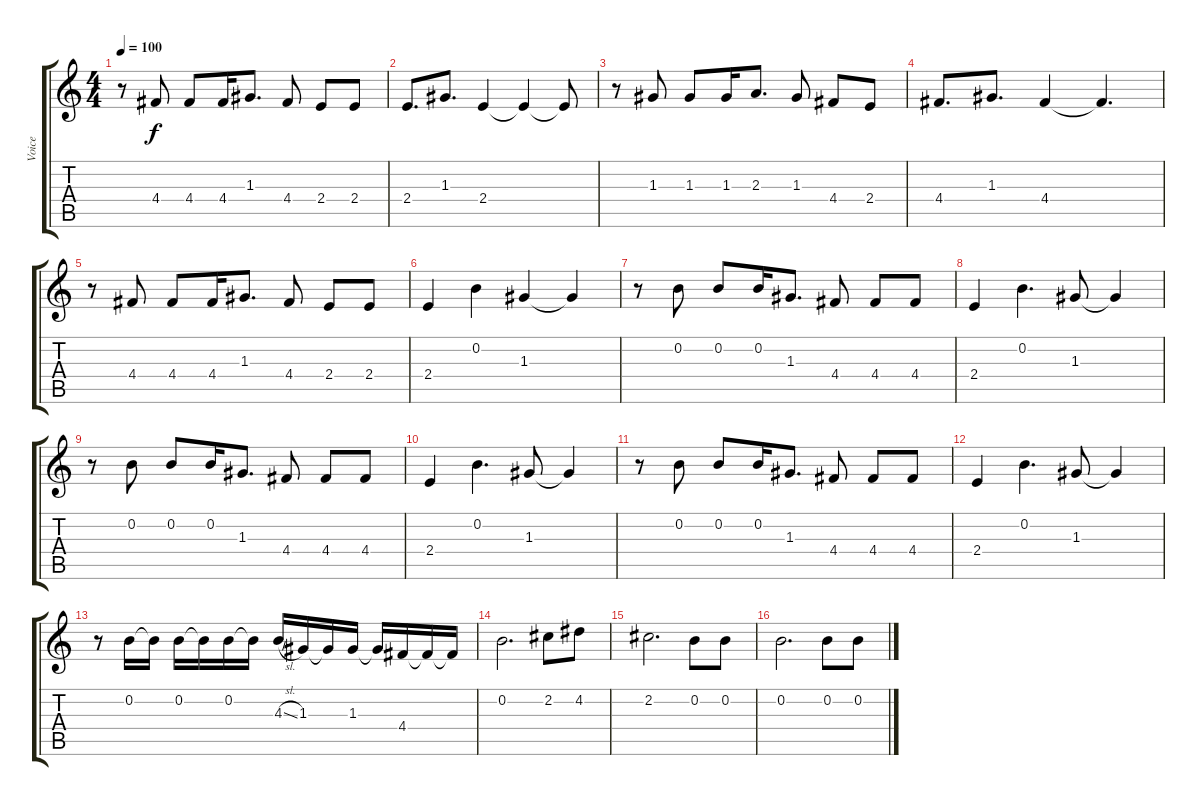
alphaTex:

\track ("Voice" "Voice") {instrument electricbassfinger}
\staff {score tabs}
\tuning (E4 B3 G3 D3 A2 E2) {hide}
\ts (4 4)
\tempo 100
\clef g2
\ks c
r.8{dy f} 4.4.8 4.4.8 4.4.16 1.3.8{d} 4.4.8 2.4.8 2.4.8 |
2.4.8{d} 1.3.8{d} 2.4.4 2.4{t}.4 2.4{t}.8 |
r.8 1.3.8 1.3.8 1.3.16 2.3.8{d} 1.3.8 4.4.8 2.4.8 |
4.4.8{d} 1.3.8{d} 4.4.4 4.4{t}.4{d} |
r.8 4.4.8 4.4.8 4.4.16 1.3.8{d} 4.4.8 2.4.8 2.4.8 |
2.4.4 0.2.4 1.3.4 1.3{t}.4 |
r.8 0.2.8 0.2.8 0.2.16 1.3.8{d} 4.4.8 4.4.8 4.4.8 |
2.4.4 0.2.4{d} 1.3.8 1.3{t}.4 |
r.8 0.2.8 0.2.8 0.2.16 1.3.8{d} 4.4.8 4.4.8 4.4.8 |
2.4.4 0.2.4{d} 1.3.8 1.3{t}.4 |
r.8 0.2.8 0.2.8 0.2.16 1.3.8{d} 4.4.8 4.4.8 4.4.8 |
2.4.4 0.2.4{d} 1.3.8 1.3{t}.4 |
r.8 0.2.16 0.2{t}.16 0.2.16 0.2{t}.16 0.2.16 0.2{t}.16 4.3{sl}.16 1.3.16 1.3{t}.16 1.3.16 1.3{t}.16 4.4.16 4.4{t}.16 4.4{t}.16 |
0.2.2{d} 2.2.8 4.2.8 |
2.2.2{d} 0.2.8 0.2.8 |
0.2.2{d} 0.2.8 0.2.8
